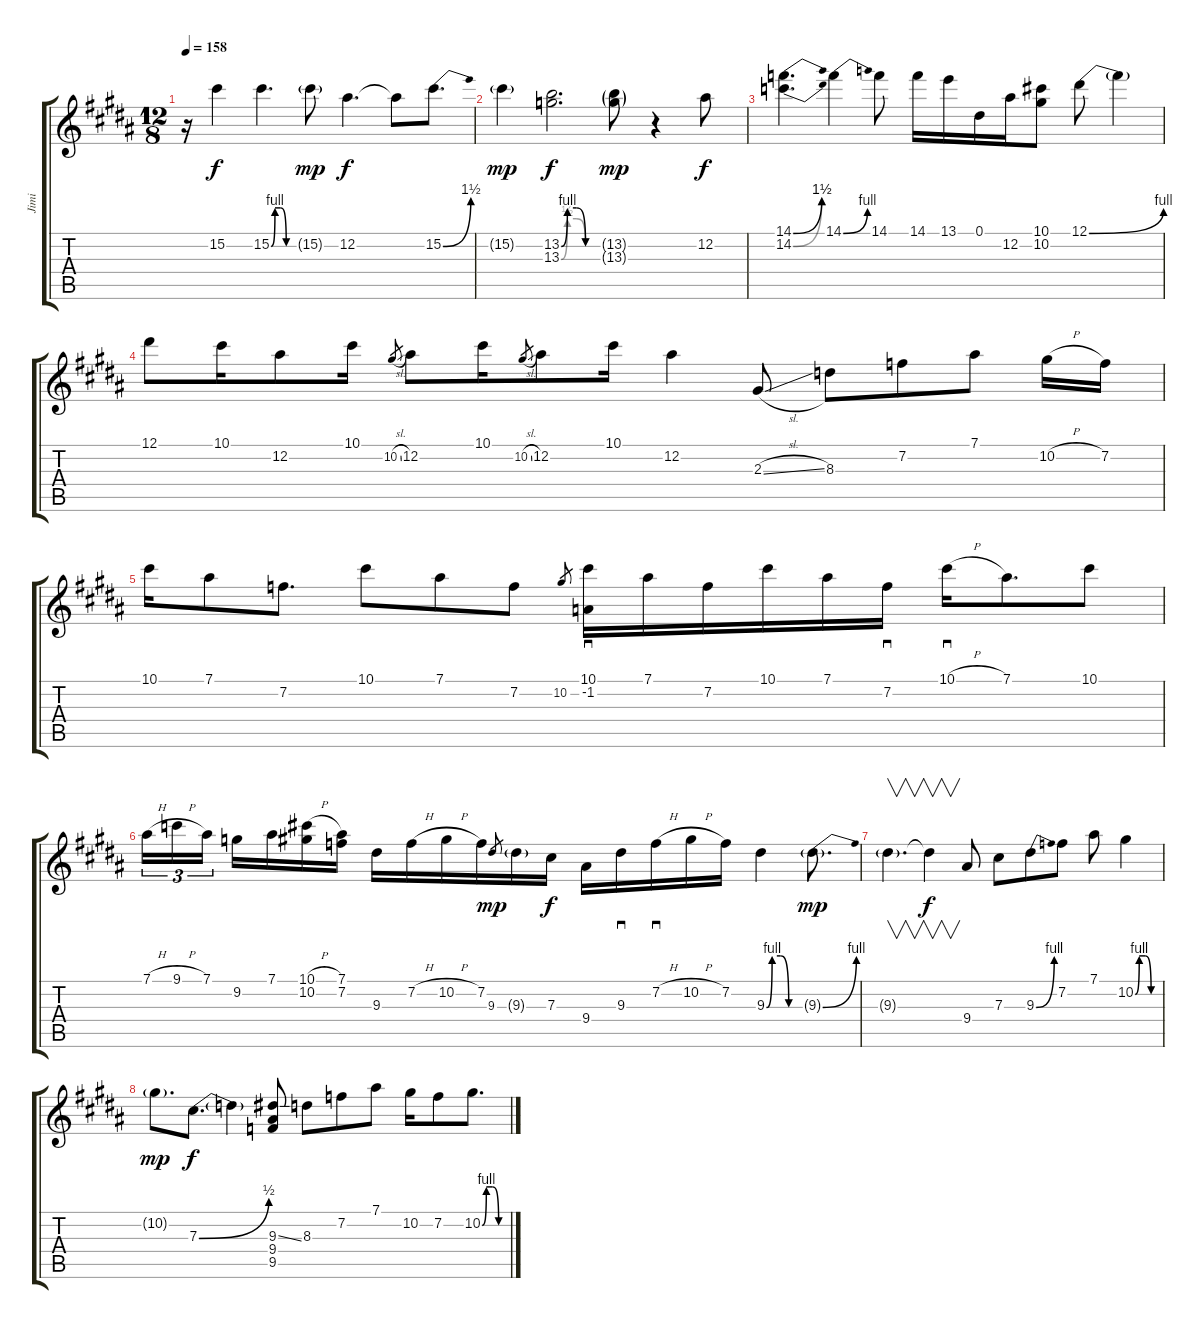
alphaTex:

\track ("Jimi" "Jimi") {instrument overdrivenguitar}
\staff {score tabs}
\tuning (Eb4 Bb3 Gb3 Db3 Ab2 Eb2) {hide}
\ts (12 8)
\tempo 158
\clef g2
\ks g#minor
r.16{dy f} 15.2{t}.4 15.2{be (custom 0 0 10 4 25 4 40 0 60 0)}.4{d} 15.2{g}.8{dy mp} 12.2.4{d dy f} 12.2{t}.8 15.2{be (bend 0 0 60 6)}.8{d} |
\ks b
15.2{g}.4{dy mp} (13.2{be (custom 0 0 10 4 25 4 40 0 60 0)} 13.3{be (custom 0 0 10 2 25 2 40 0 60 0)}).2{d dy f} (13.2{g} 13.3{g}).8{dy mp} r.4 12.2.8{dy f} |
\ks g#minor
(14.1{be (bend 0 0 60 6)} 14.2{be (bend 0 0 60 6)}).4{d} 14.1{be (bend 0 0 60 4)}.4 14.1.8 14.1.16 13.1.16 0.1.16 12.2.16 (10.1 10.2).8 12.1{be (bend 0 0 60 4)}.8 12.1{t}.4 |
\ks b
12.1.8 10.1.16 12.2.8 10.1.16 10.2{sl}.8{gr} 12.2.8 10.1.16 10.2{sl}.8{gr} 12.2.8 10.1.16 12.2.4 2.3{sl}.8 8.3.8 7.2.8 7.1.8 10.2{h}.16 7.2.16 |
\ks g#minor
10.1.16 7.1.8 7.2.8{d} 10.1.8 7.1.8 7.2.8 10.2.8{gr} (10.1 -1.2).16{sd} 7.1.16 7.2.16 10.1.16 7.1.16 7.2.16{sd} 10.1{h}.16{sd} 7.1.8{d} 10.1.8 |
\ks b
7.1{h}.16{tu (3 2)} 9.1{h}.16{tu (3 2)} 7.1.16{tu (3 2) beam splitsecondary} 9.2.16 7.1.16 (10.1{h} 10.2).16 (7.1 7.2).16 9.3.16 7.2{h}.16 10.2{h}.16 7.2.16 9.3.8{gr dy mp} 9.3{g}.16 7.3.16{dy f} 9.4.16 9.3.16{sd} 7.2{h}.16{sd} 10.2{h}.16 7.2.16 9.3{be (custom 0 0 10 4 25 4 40 0 60 0)}.4 9.3{be (bend 0 0 60 4) g}.8{d dy mp} |
\ks g#minor
9.3{g}.4{v d} 9.3{t}.4{v dy f} 9.4.8 7.3.8 9.3{be (bend 0 0 60 4)}.8 7.2.8 7.1.8 10.2{be (custom 0 0 10 4 25 4 40 0 60 0)}.4 |
\ks b
10.2{g}.8{d dy mp} 7.3{be (bend 0 0 60 2)}.8{d dy f} 7.3{t}.4 (9.3{ss} 9.4 9.5).8 8.3.8 7.2.8 7.1.8 10.2.16 7.2.8 10.2{be (custom 0 0 10 4 25 4 40 0 60 0)}.8{d}
